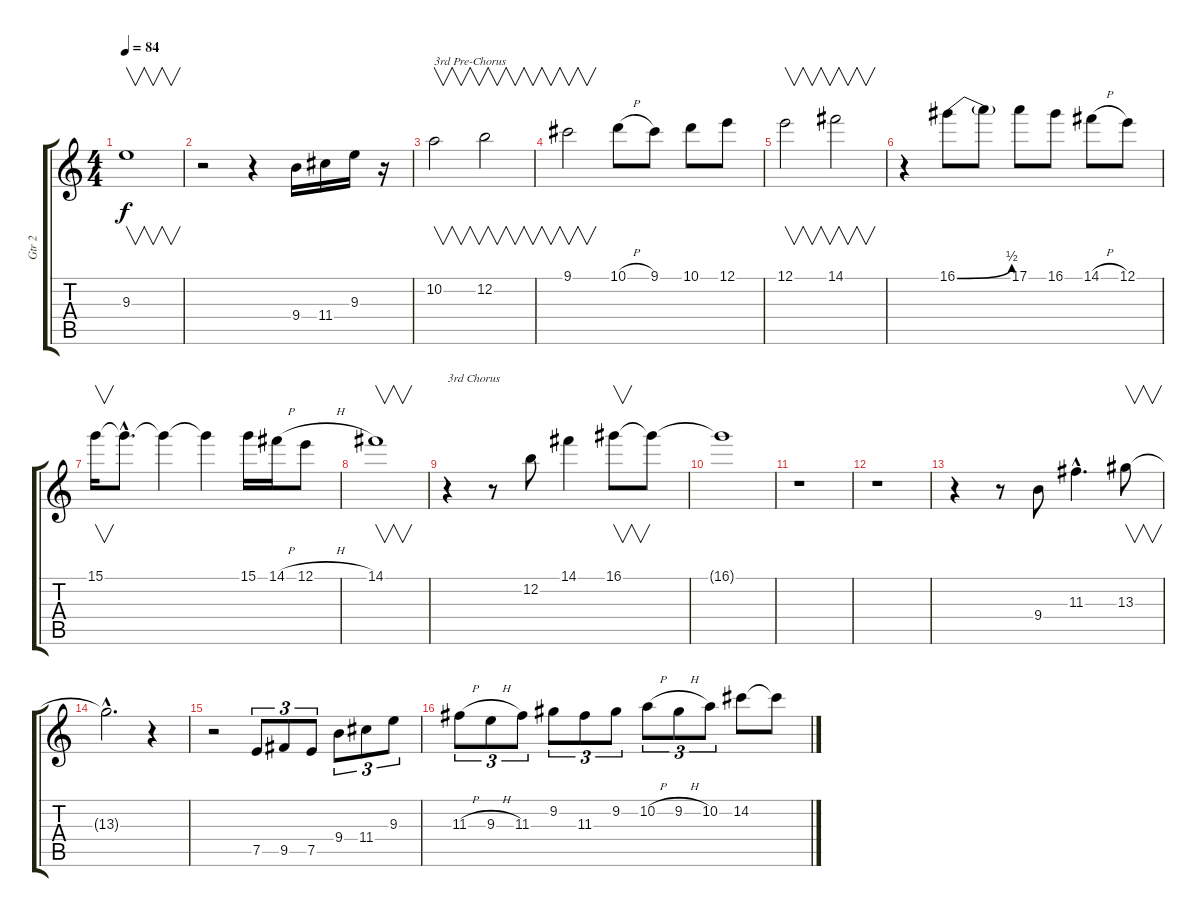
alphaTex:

\track ("Gtr 2" "Gtr 2") {instrument electricguitarclean}
\staff {score tabs}
\tuning (E4 B3 G3 D3 A2 E2) {hide}
\ts (4 4)
\tempo 84
\clef g2
\ks c
9.3.1{v dy f} |
r.2 r.4 9.4.16 11.4.16 9.3.16 r.16 |
10.2.2{v txt "3rd Pre-Chorus"} 12.2.2{v} |
9.1.2{v} 10.1{h}.8 9.1.8 10.1.8 12.1.8 |
12.1.2{v} 14.1.2{v} |
r.4 16.1{be (bend 0 0 60 2)}.8 16.1{t}.8 17.1.8 16.1.8 14.1{h}.8 12.1.8 |
15.1.16{v} 15.1{hac t}.8{d} 15.1{t}.4 15.1{t}.4 15.1.16 14.1{h}.16 12.1{h}.8 |
14.1.1{v} |
r.4{txt "3rd Chorus"} r.8 12.2.8 14.1.4 16.1.8{v} 16.1{t}.8 |
16.1{t}.1 |
r.1 |
r.1 |
r.4 r.8 9.4.8 11.3{hac}.4{d} 13.3.8{v} |
13.3{hac t}.2{d} r.4 |
r.2 7.5.8{tu (3 2)} 9.5.8{tu (3 2)} 7.5.8{tu (3 2)} 9.4.8{tu (3 2)} 11.4.8{tu (3 2)} 9.3.8{tu (3 2)} |
11.3{h}.8{tu (3 2)} 9.3{h}.8{tu (3 2)} 11.3.8{tu (3 2)} 9.2.8{tu (3 2)} 11.3.8{tu (3 2)} 9.2.8{tu (3 2)} 10.2{h}.8{tu (3 2)} 9.2{h}.8{tu (3 2)} 10.2.8{tu (3 2)} 14.2.8 14.2{t}.8
